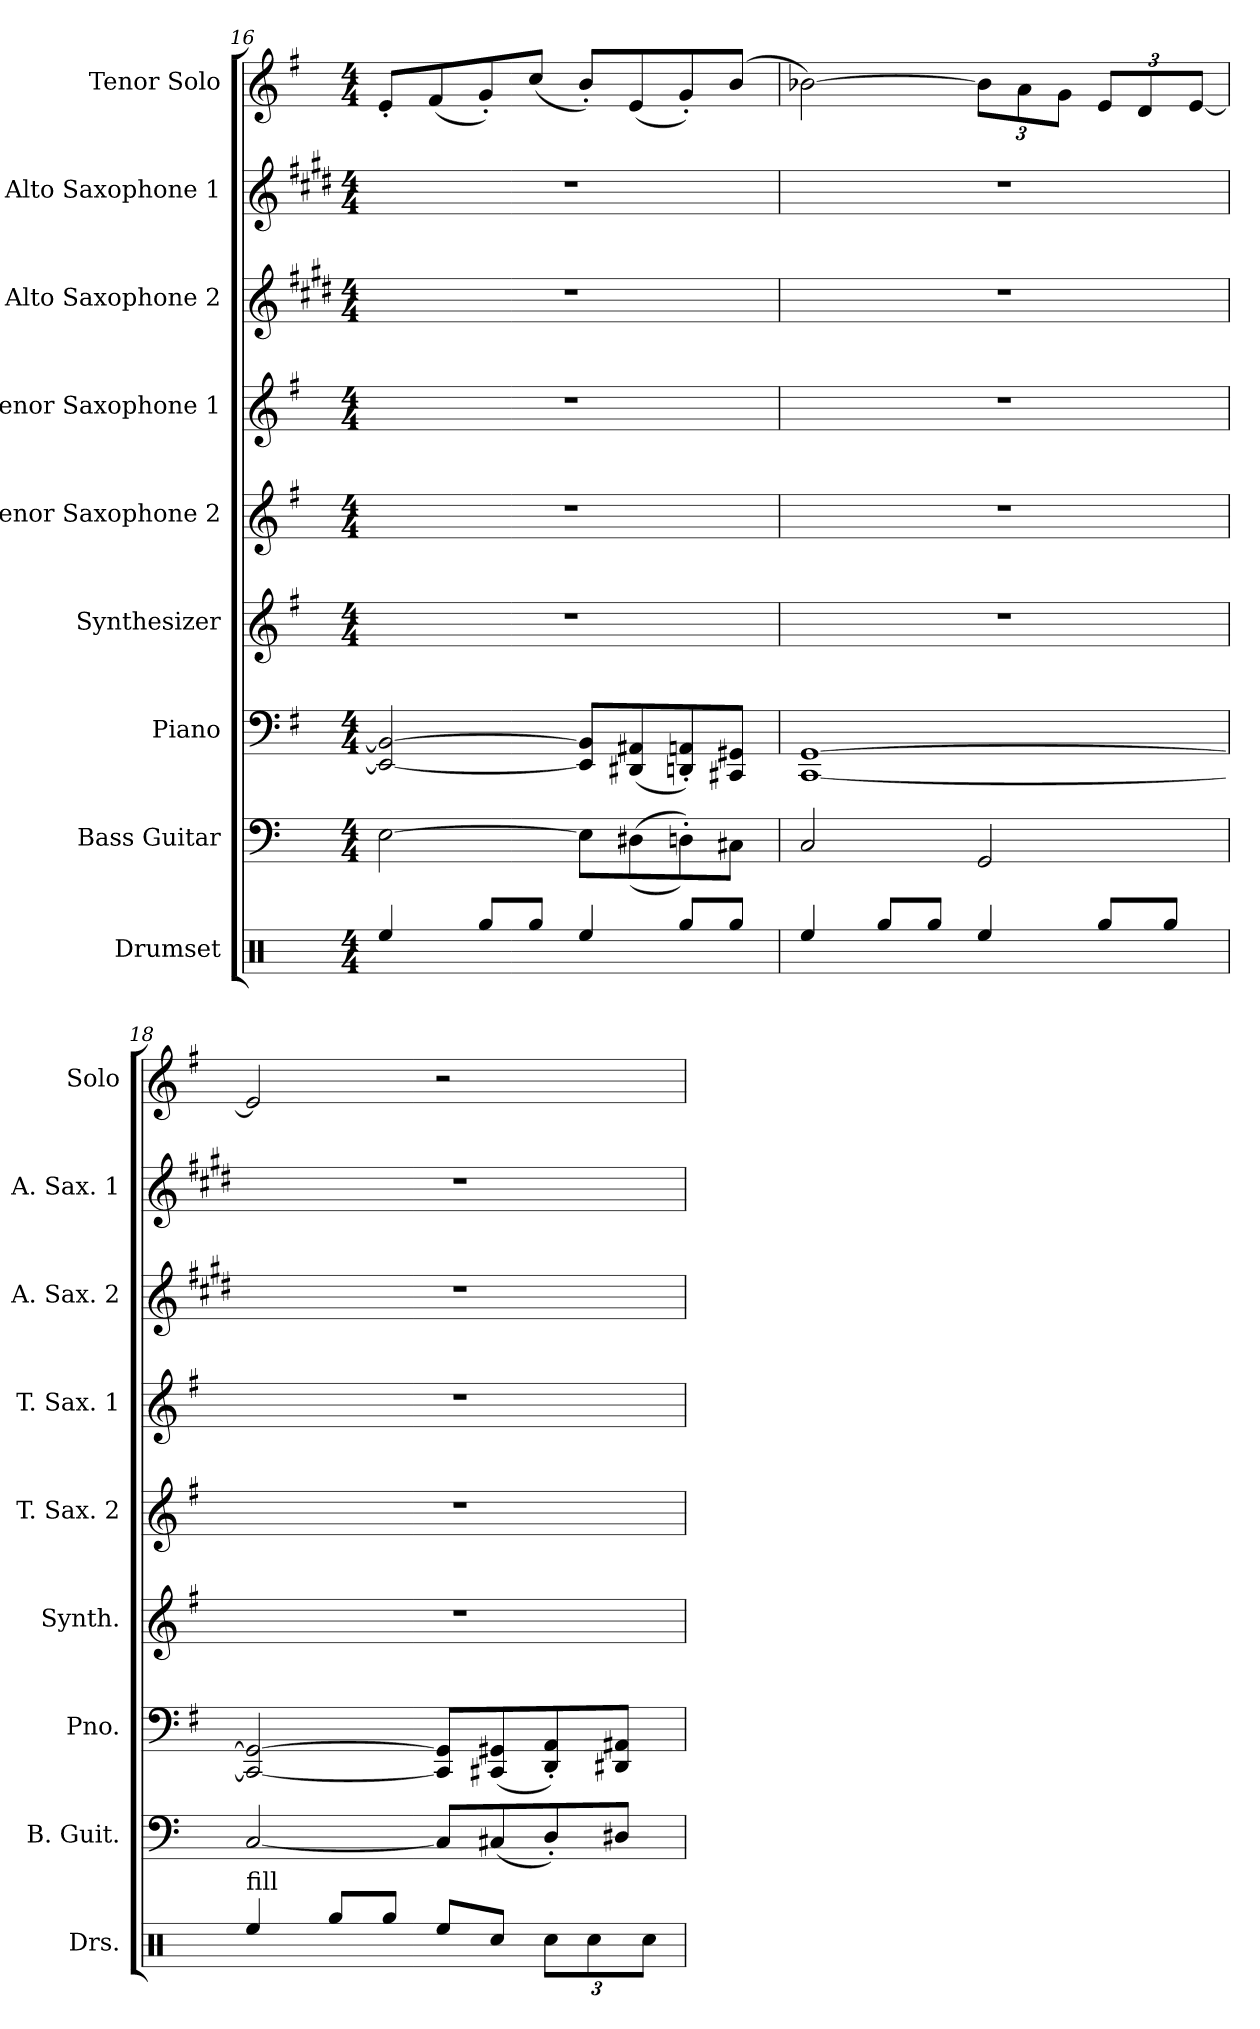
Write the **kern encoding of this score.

**kern	**kern	**kern	**kern	**kern	**kern	**kern	**kern	**kern
*part9	*part8	*part7	*part6	*part5	*part4	*part3	*part2	*part1
*staff9	*staff8	*staff7	*staff6	*staff5	*staff4	*staff3	*staff2	*staff1
*I"Drumset	*I"Bass Guitar	*I"Piano	*I"Synthesizer	*I"Tenor Saxophone 2	*I"Tenor Saxophone 1	*I"Alto Saxophone 2	*I"Alto Saxophone 1	*I"Tenor Solo
*I'Drs.	*I'B. Guit.	*I'Pno.	*I'Synth.	*I'T. Sax. 2	*I'T. Sax. 1	*I'A. Sax. 2	*I'A. Sax. 1	*I'Solo
*clefX	*clefF4	*clefF4	*clefG2	*clefG2	*clefG2	*clefG2	*clefG2	*clefG2
*	*ITrd7c12	*	*	*ITrd8c14	*ITrd8c14	*ITrd5c9	*ITrd5c9	*ITrd8c14
*k[]	*k[]	*k[f#]	*k[f#]	*k[f#]	*k[f#]	*k[f#]	*k[f#]	*k[f#]
*M4/4	*M4/4	*M4/4	*M4/4	*M4/4	*M4/4	*M4/4	*M4/4	*M4/4
=16	=16	=16	=16	=16	=16	=16	=16	=16
4Ree/	[2EE\	2EE/_ 2BB/_	1r	1r	1r	1r	1r	8E'/L
.	.	.	.	.	.	.	.	(8F#/
8Rgg/L	.	.	.	.	.	.	.	8G'/)
8Rgg/J	.	.	.	.	.	.	.	(8c/J
4Ree/	8EE\L]	8EE/] 8BB/]L	.	.	.	.	.	8B'/L)
.	((8DD#X\	(8DD#X/ 8AA#X/	.	.	.	.	.	(8E/
8Rgg/L	8DDn'\))	8DDn/' 8AAn/')	.	.	.	.	.	8G'/)
8Rgg/J	8CC#X\J	8CC#X/ 8GG#X/J	.	.	.	.	.	(8B/J
=17	=17	=17	=17	=17	=17	=17	=17	=17
4Ree/	2CC/	[1CC [1GG	1r	1r	1r	1r	1r	[2B-X\)
8Rgg/L	.	.	.	.	.	.	.	.
8Rgg/J	.	.	.	.	.	.	.	.
*	*	*	*	*	*	*	*	*Xbrackettup
4Ree/	2GGG/	.	.	.	.	.	.	12B-\L]
.	.	.	.	.	.	.	.	12A\
.	.	.	.	.	.	.	.	12G\J
8Rgg/L	.	.	.	.	.	.	.	12E/L
.	.	.	.	.	.	.	.	12D/
8Rgg/J	.	.	.	.	.	.	.	.
.	.	.	.	.	.	.	.	[12E/J
!!LO:PB:g=z
=18	=18	=18	=18	=18	=18	=18	=18	=18
!LO:TX:a:t=fill	!	!	!	!	!	!	!	!
4Ree/	[2CC/	2CC/_ 2GG/_	1r	1r	1r	1r	1r	2E/]
8Rgg/L	.	.	.	.	.	.	.	.
8Rgg/J	.	.	.	.	.	.	.	.
8Ree/L	8CC/L]	8CC/] 8GG/]L	.	.	.	.	.	2r
8Rcc/J	(8CC#X/	(8CC#X/ 8GG#X/	.	.	.	.	.	.
*Xbrackettup	*	*	*	*	*	*	*	*
12Rcc\L	8DD'/)	8DD/' 8AA/')	.	.	.	.	.	.
12Rcc\	.	.	.	.	.	.	.	.
.	8DD#X/J	8DD#X/ 8AA#X/J	.	.	.	.	.	.
12Rcc\J	.	.	.	.	.	.	.	.
=	=	=	=	=	=	=	=	=
*-	*-	*-	*-	*-	*-	*-	*-	*-
